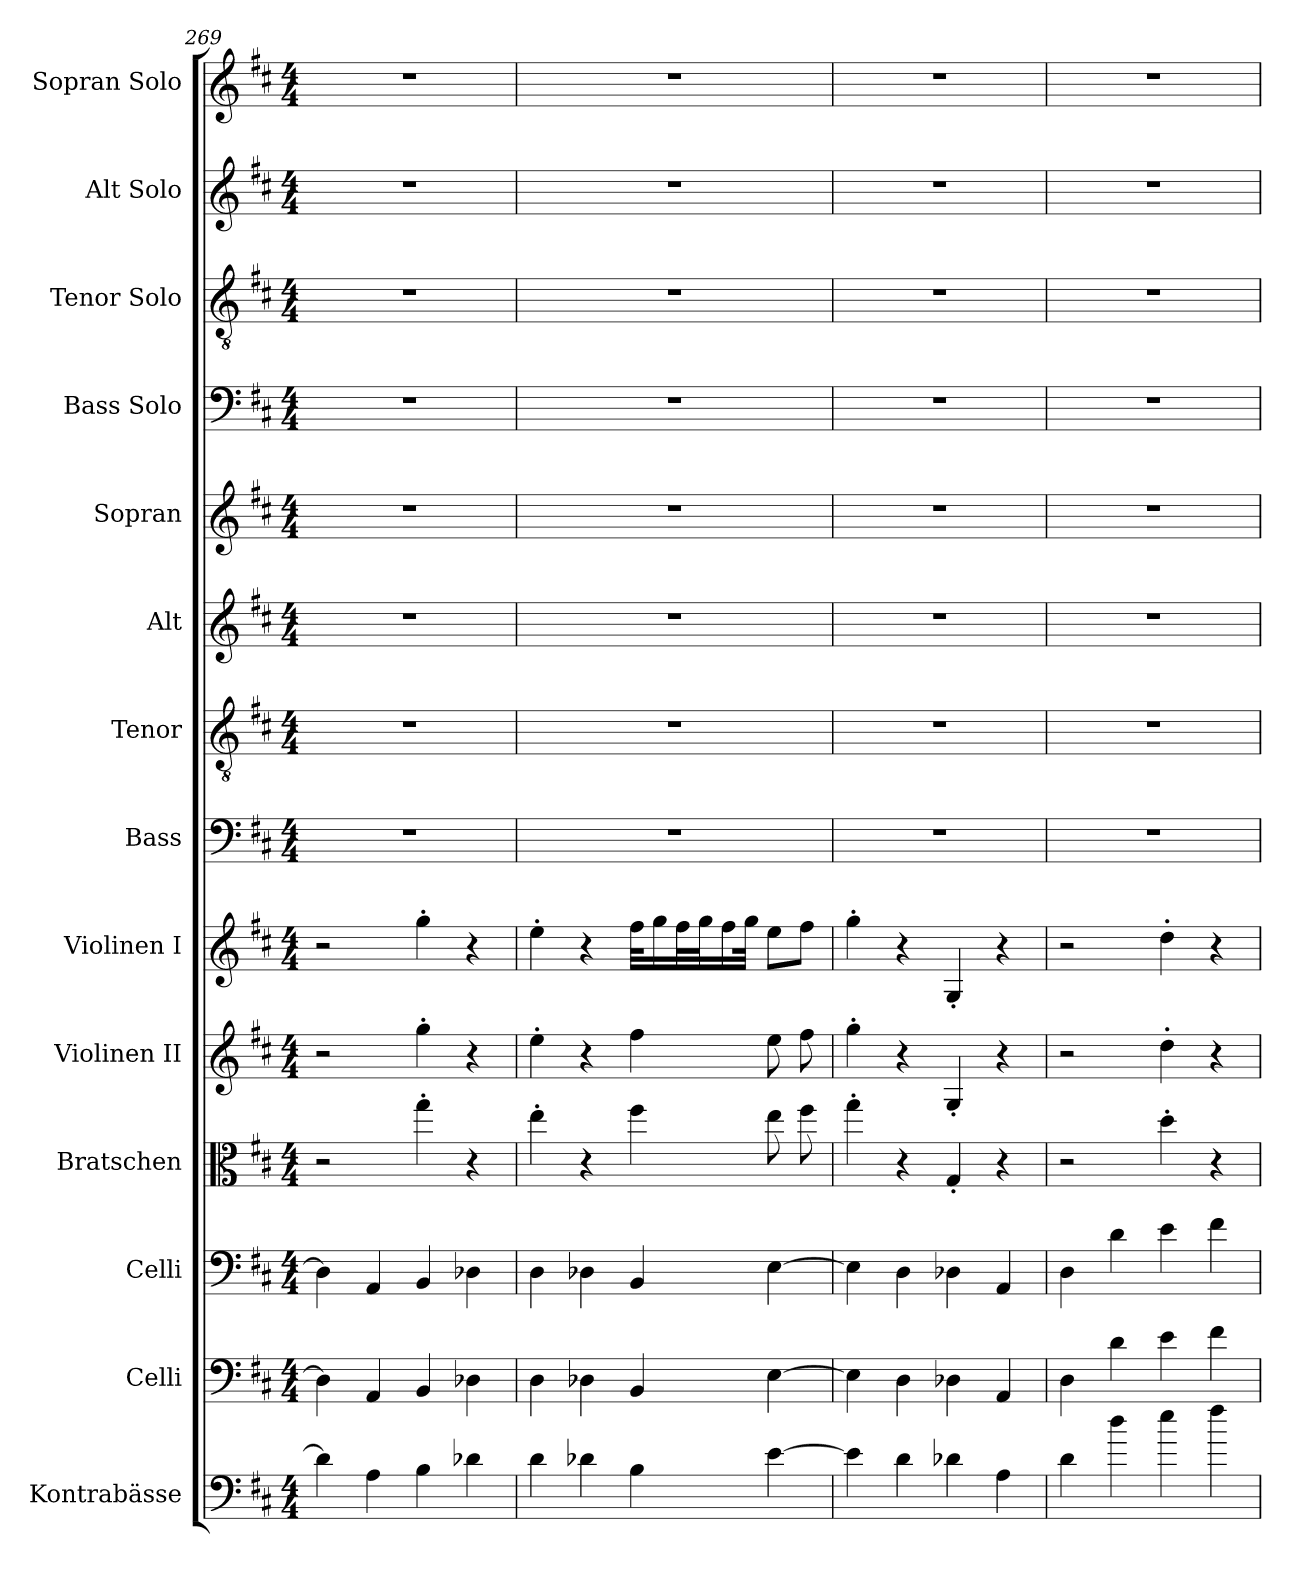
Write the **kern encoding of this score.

**kern	**kern	**kern	**kern	**kern	**kern	**kern	**kern	**kern	**kern	**kern	**kern	**kern	**kern
*part14	*part13	*part12	*part11	*part10	*part9	*part8	*part7	*part6	*part5	*part4	*part3	*part2	*part1
*staff14	*staff13	*staff12	*staff11	*staff10	*staff9	*staff8	*staff7	*staff6	*staff5	*staff4	*staff3	*staff2	*staff1
*I"Kontrabässe	*I"Celli	*I"Celli	*I"Bratschen	*I"Violinen II	*I"Violinen I	*I"Bass	*I"Tenor	*I"Alt	*I"Sopran	*I"Bass Solo	*I"Tenor Solo	*I"Alt Solo	*I"Sopran Solo
*	*I'Cl.	*	*	*	*I'Vl.	*I'B.	*I'T.	*I'A.	*I'S.	*I'B.S.	*I'T.S.	*I'A.S.	*I'S.S.
*clefF4	*clefF4	*clefF4	*clefC3	*clefG2	*clefG2	*clefF4	*clefGv2	*clefG2	*clefG2	*clefF4	*clefGv2	*clefG2	*clefG2
*ITrd7c12	*	*	*	*	*	*	*	*	*	*	*	*	*
*k[f#c#]	*k[f#c#]	*k[f#c#]	*k[f#c#]	*k[f#c#]	*k[f#c#]	*k[f#c#]	*k[f#c#]	*k[f#c#]	*k[f#c#]	*k[f#c#]	*k[f#c#]	*k[f#c#]	*k[f#c#]
*	*D:	*D:	*D:	*D:	*D:	*D:	*D:	*D:	*D:	*D:	*D:	*D:	*D:
*M4/4	*M4/4	*M4/4	*M4/4	*M4/4	*M4/4	*M4/4	*M4/4	*M4/4	*M4/4	*M4/4	*M4/4	*M4/4	*M4/4
=269	=269	=269	=269	=269	=269	=269	=269	=269	=269	=269	=269	=269	=269
4D\]	4D\]	4D\]	2r	2r	2r	1r	1r	1r	1r	1r	1r	1r	1r
4AA\	4AA/	4AA/	.	.	.	.	.	.	.	.	.	.	.
4BB\	4BB/	4BB/	4gg'\	4gg'\	4gg'\	.	.	.	.	.	.	.	.
4D-X\	4D-X\	4D-X\	4r	4r	4r	.	.	.	.	.	.	.	.
=270	=270	=270	=270	=270	=270	=270	=270	=270	=270	=270	=270	=270	=270
4D\	4D\	4D\	4ee'\	4ee'\	4ee'\	1r	1r	1r	1r	1r	1r	1r	1r
4D-X\	4D-X\	4D-X\	4r	4r	4r	.	.	.	.	.	.	.	.
4BB\	4BB/	4BB/	4ff#\	4ff#\	32ff#\KLL	.	.	.	.	.	.	.	.
.	.	.	.	.	16gg\	.	.	.	.	.	.	.	.
.	.	.	.	.	32ff#\L	.	.	.	.	.	.	.	.
.	.	.	.	.	32gg\J	.	.	.	.	.	.	.	.
.	.	.	.	.	16ff#\	.	.	.	.	.	.	.	.
.	.	.	.	.	32gg\JJk	.	.	.	.	.	.	.	.
[4E\	[4E\	[4E\	8ee\	8ee\	8ee\L	.	.	.	.	.	.	.	.
.	.	.	8ff#\	8ff#\	8ff#\J	.	.	.	.	.	.	.	.
!!LO:LB:g=z
=271	=271	=271	=271	=271	=271	=271	=271	=271	=271	=271	=271	=271	=271
4E\]	4E\]	4E\]	4gg'\	4gg'\	4gg'\	1r	1r	1r	1r	1r	1r	1r	1r
4D\	4D\	4D\	4r	4r	4r	.	.	.	.	.	.	.	.
4D-X\	4D-X\	4D-X\	4G'/	4G'/	4G'/	.	.	.	.	.	.	.	.
4AA\	4AA/	4AA/	4r	4r	4r	.	.	.	.	.	.	.	.
=272	=272	=272	=272	=272	=272	=272	=272	=272	=272	=272	=272	=272	=272
4D\	4D\	4D\	2r	2r	2r	1r	1r	1r	1r	1r	1r	1r	1r
4d\	4d\	4d\	.	.	.	.	.	.	.	.	.	.	.
4e\	4e\	4e\	4dd'\	4dd'\	4dd'\	.	.	.	.	.	.	.	.
4f#\	4f#\	4f#\	4r	4r	4r	.	.	.	.	.	.	.	.
=	=	=	=	=	=	=	=	=	=	=	=	=	=
*-	*-	*-	*-	*-	*-	*-	*-	*-	*-	*-	*-	*-	*-
